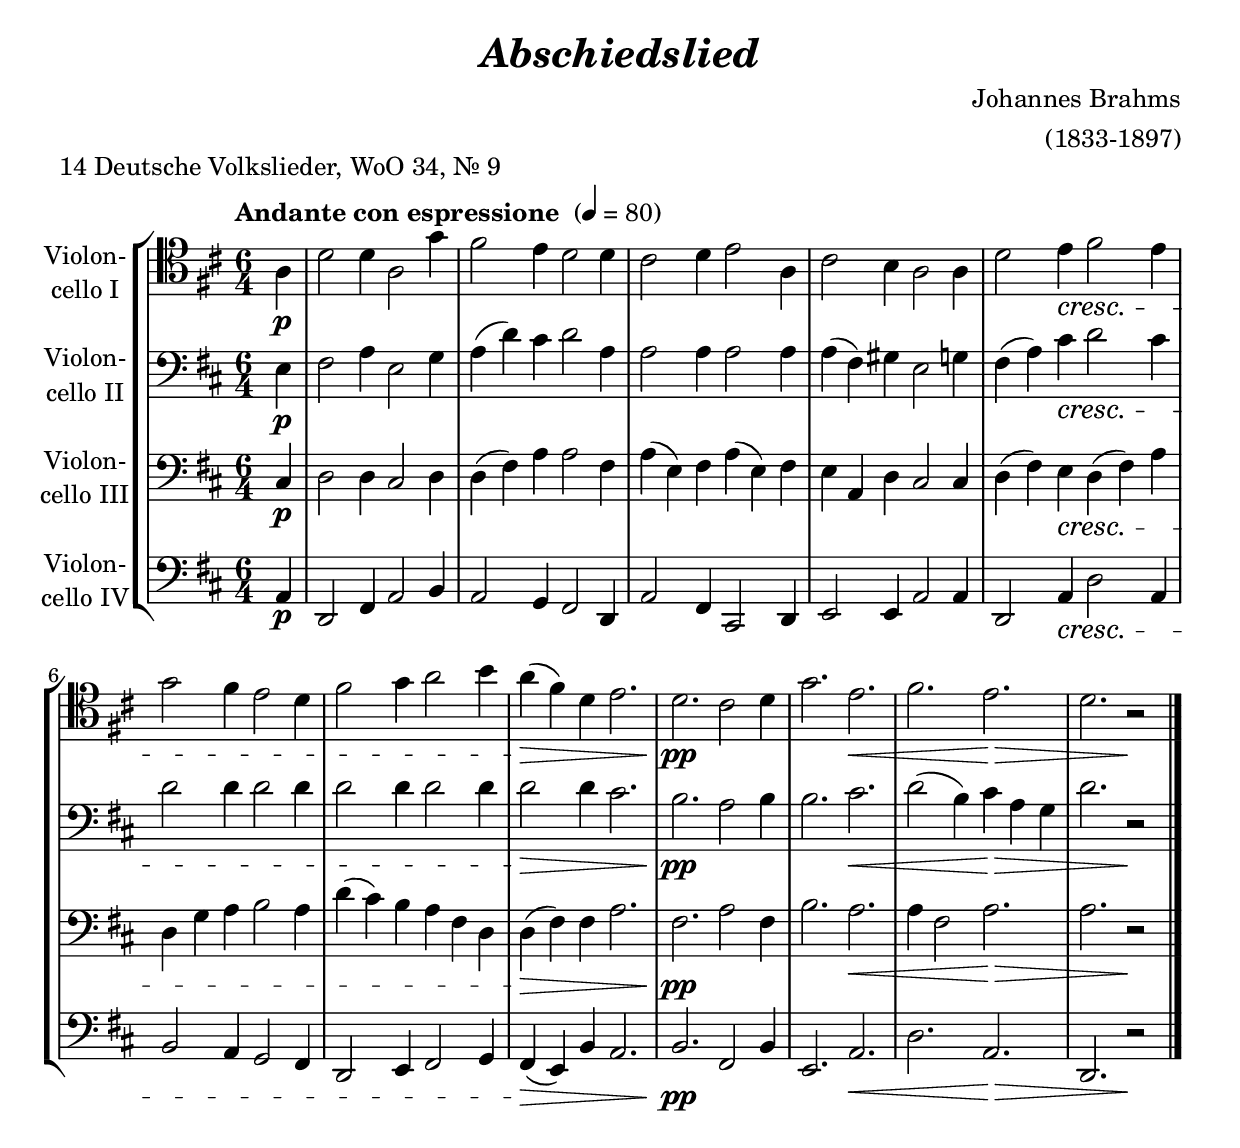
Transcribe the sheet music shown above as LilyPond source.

\version "2.18.2"
\include "deutsch.ly"
  
#(set-global-staff-size 22)

\header {
  title     = \markup \bold \italic "Abschiedslied"
  composer  = "Johannes Brahms"
  arranger  = "(1833-1897)"
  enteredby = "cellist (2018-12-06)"
  piece     = "14 Deutsche Volkslieder, WoO 34, Nr. 9"
}

voiceconsts = {
  \key g \major
  \time 6/4
  \clef "bass"
%  \numericTimeSignature
  \compressFullBarRests
  % Set default beaming for all staves
% \set Timing.beamExceptions = #'()
% \set Timing.baseMoment     = #(ly:make-moment 1 4)
% \set Timing.beatStructure  = #'(1 1 1)
  \tempo "Andante con espressione " 4=80
}

micl = "clarinet"
mifl = "flute"
miob = "oboe"
mifh = "french horn"
misx = "tenor sax"
mist = "string ensemble 1"
miba = "cello"

va = \relative c' {
  \voiceconsts
  \clef "tenor"
  
  \partial 4 d4\p
  g2 g4 d2 c'4
  h2 a4 g2 g4
  fis2 g4 a2 d,4
  fis2 e4 d2 d4
  g2 a4\cresc h2 a4

  c2 h4 a2 g4
  h2 c4 d2 e4
  d(\> h) g a2.
  g\!\pp fis2 g4
  c2. a\<
  h a\!\>
  g2. r2\! \bar "|."
}

vb = \relative c' {
  \voiceconsts

  \partial 4 a4\p
  h2 d4 a2 c4
  d( g) fis g2 d4
  d2 d4 d2 d4
  d( h) cis a2 c4
  h( d) fis\cresc g2 fis4

  g2 g4 g2 g4
  g2 g4 g2 g4
  g2\> g4 fis2.
  e\!\pp d2 e4
  e2. fis\<
  g2( e4) fis\!\> d c
  g'2. r2\! \bar "|."
}

vc = \relative c {
  \voiceconsts

  \partial 4 fis4\p
  g2 g4 fis2 g4
  g( h) d d2 h4
  d( a) h d( a) h
  a d, g fis2 fis4
  g( h) a\cresc g( h) d

  g, c d e2 d4
  g( fis) e d h g
  g(\> h) h d2.
  h\!\pp d2 h4
  e2. d\<
  d4 h2 d2.\!\>
  d r2\! \bar "|."
}

vd = \relative c {
  \voiceconsts

  \partial 4 d4\p
  g,2 h4 d2 e4
  d2 c4 h2 g4
  d'2 h4 fis2 g4
  a2 a4 d2 d4
  g,2 d'4\cresc g2 d4

  e2 d4 c2 h4
  g2 a4 h2 c4
  h(\> a) e' d2.
  e\!\pp h2 e4
  a,2. d\<
  g d\!\>
  g, r2\! \bar "|."
}


music = \new StaffGroup <<
      \new Staff {
	\set Staff.midiInstrument = \miba
	\set Staff.instrumentName = \markup \center-column { "Violon-" "cello I" }
	\transpose g d { \va }
      }

      \new Staff {
	\set Staff.midiInstrument = \miba
	\set Staff.instrumentName = \markup \center-column { "Violon-" "cello II" }
	\transpose g d { \vb }
      }

      \new Staff {
	\set Staff.midiInstrument = \miba
	\set Staff.instrumentName = \markup \center-column { "Violon-" "cello III" }
	\transpose g d { \vc }
      }

      \new Staff {
	\set Staff.midiInstrument = \miba
	\set Staff.instrumentName = \markup \center-column { "Violon-" "cello IV" }
	\transpose g d { \vd }
      }
>>

\book {
  \score {
    \music
    \layout {}
  }

  \score {
    \unfoldRepeats \music

    \midi {
      \context {
        \Score
      }
    }
  }
}
